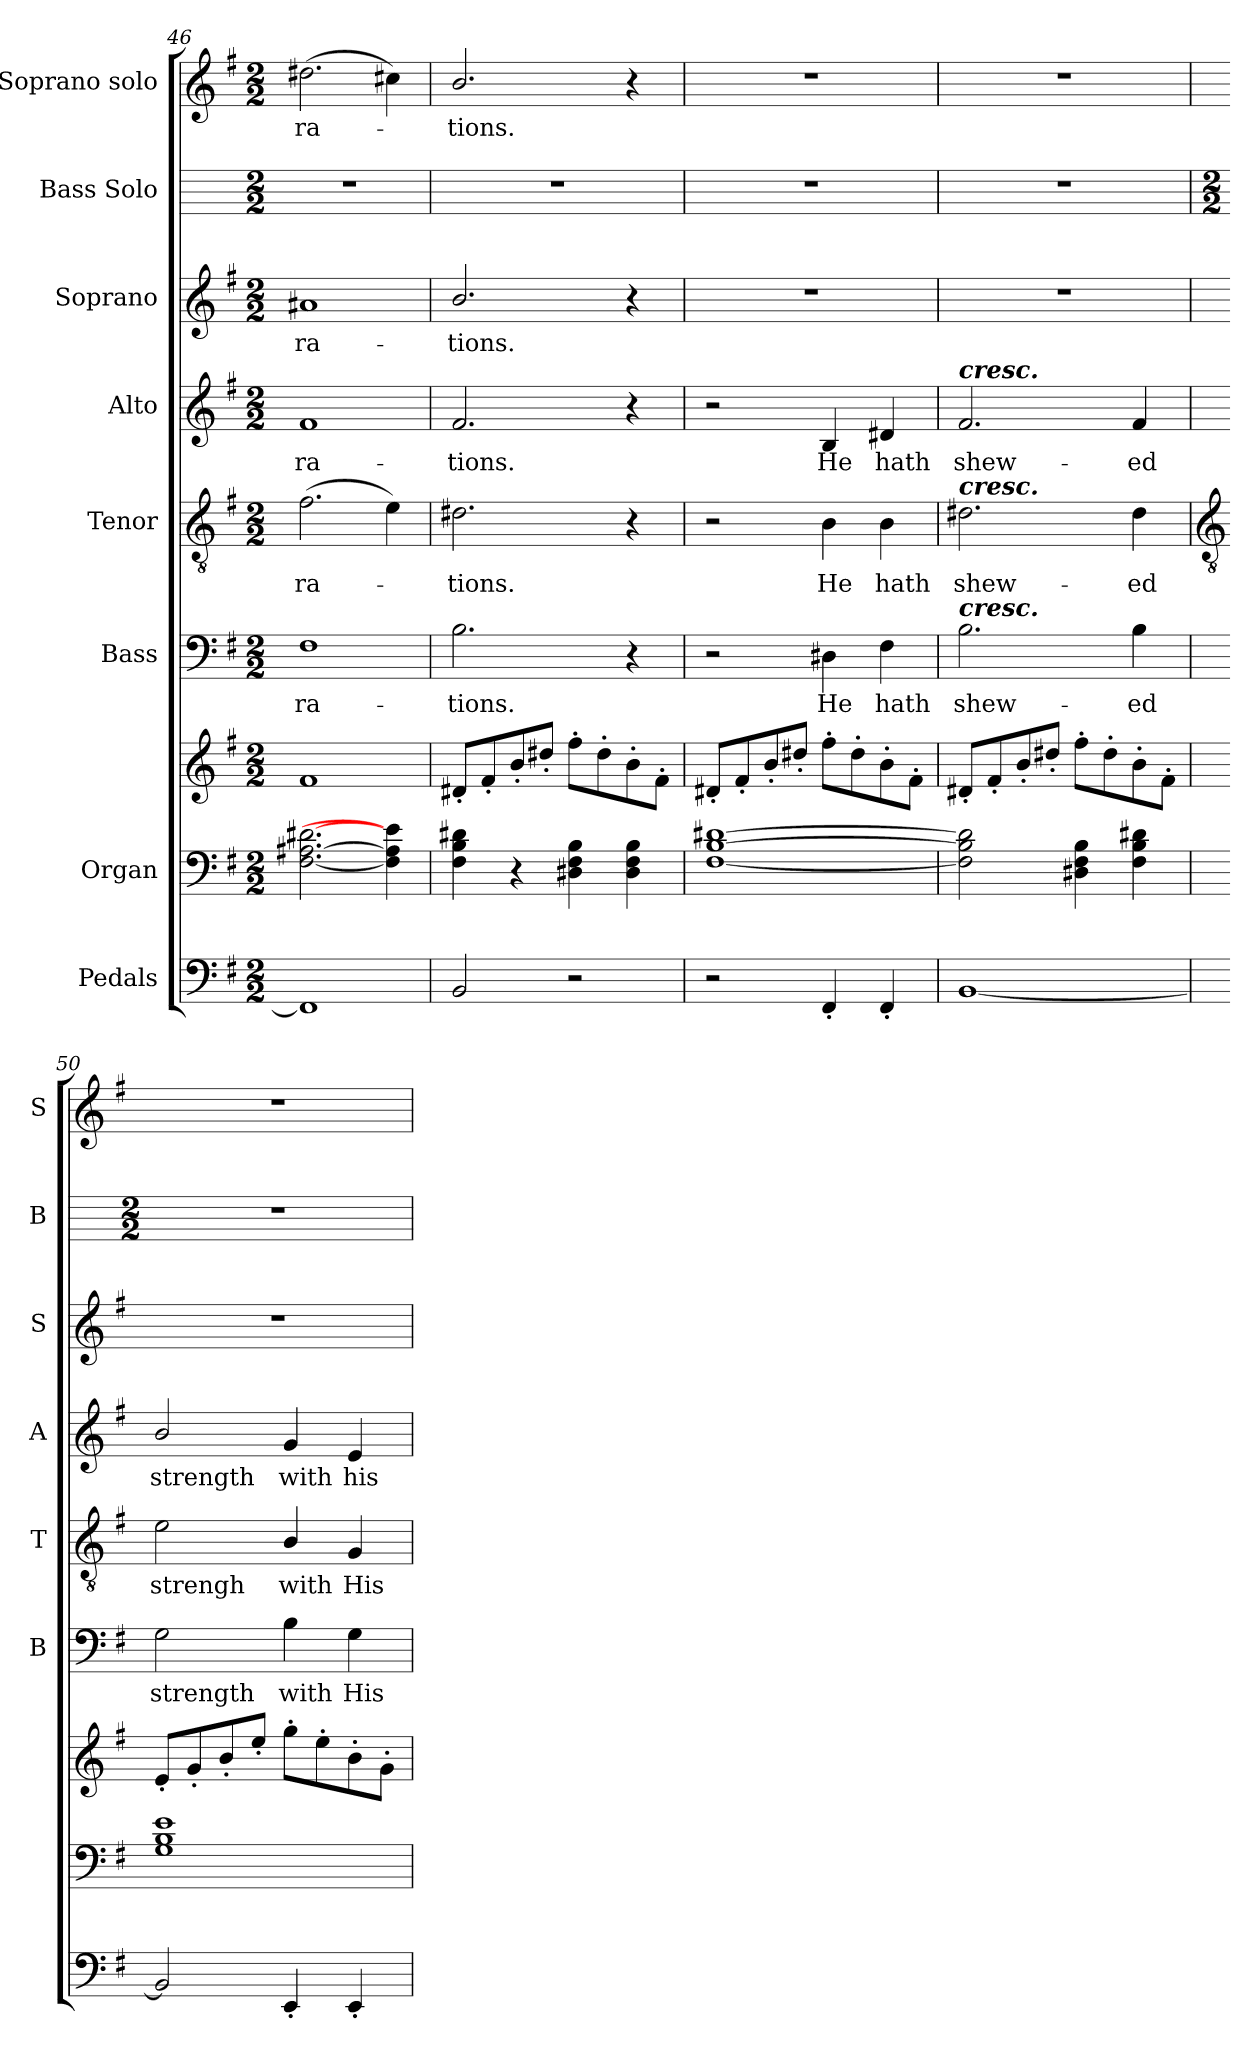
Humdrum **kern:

**kern	**kern	**kern	**kern	**text	**kern	**text	**kern	**text	**kern	**text	**kern	**kern	**text
*part8	*part7	*part7	*part6	*part6	*part5	*part5	*part4	*part4	*part3	*part3	*part2	*part1	*part1
*staff9	*staff8	*staff7	*staff6	*staff6	*staff5	*staff5	*staff4	*staff4	*staff3	*staff3	*staff2	*staff1	*staff1
*I"Pedals	*I"Organ	*	*I"Bass	*	*I"Tenor	*	*I"Alto	*	*I"Soprano	*	*I"Bass Solo	*I"Soprano solo	*
*	*	*	*I'B	*	*I'T	*	*I'A	*	*I'S	*	*I'B	*I'S	*
*clefF4	*clefF4	*clefG2	*clefF4	*	*clefGv2	*	*clefG2	*	*clefG2	*	*	*clefG2	*
*k[f#]	*k[f#]	*k[f#]	*k[f#]	*	*k[f#]	*	*k[f#]	*	*k[f#]	*	*	*k[f#]	*
*G:	*G:	*G:	*G:	*	*G:	*	*G:	*	*G:	*	*	*G:	*
*M2/2	*M2/2	*M2/2	*M2/2	*	*M2/2	*	*M2/2	*	*M2/2	*	*M2/2	*M2/2	*
=46	=46	=46	=46	=46	=46	=46	=46	=46	=46	=46	=46	=46	=46
!	!	!	!	!LO:LY:b	!	!LO:LY:b	!	!LO:LY:b	!	!LO:LY:b	!	!	!LO:LY:b
1FF#]	[2.F# [2.A#X [2.d#X	1f#	1F#	-ra-	(>2.f#	-ra-	1f#	-ra-	1a#X	-ra-	1r	(>2.dd#X	-ra-
.	4F#] 4A#] 4e]	.	.	.	4e)	.	.	.	.	.	.	4cc#X)	.
=47	=47	=47	=47	=47	=47	=47	=47	=47	=47	=47	=47	=47	=47
!	!	!	!	!LO:LY:b	!	!LO:LY:b	!	!LO:LY:b	!	!LO:LY:b	!	!	!LO:LY:b
2BB	4F# 4B 4d#X	8d#X'L	2.B	-tions.	2.d#X	tions.	2.f#	-tions.	2.b/	-tions.	1r	2.b/	tions.
.	.	8f#'	.	.	.	.	.	.	.	.	.	.	.
.	4r	8b'	.	.	.	.	.	.	.	.	.	.	.
.	.	8dd#X'J	.	.	.	.	.	.	.	.	.	.	.
2r	4D#X 4F# 4B	8ff#'L	.	.	.	.	.	.	.	.	.	.	.
.	.	8dd#'	.	.	.	.	.	.	.	.	.	.	.
.	4D# 4F# 4B	8b'	4r	.	4r	.	4r	.	4r	.	.	4r	.
.	.	8f#'J	.	.	.	.	.	.	.	.	.	.	.
=48	=48	=48	=48	=48	=48	=48	=48	=48	=48	=48	=48	=48	=48
2r	[1F# [1B [1d#X	8d#X'L	2r	.	2r	.	2r	.	1r	.	1r	1r	.
.	.	8f#'	.	.	.	.	.	.	.	.	.	.	.
.	.	8b'	.	.	.	.	.	.	.	.	.	.	.
.	.	8dd#X'J	.	.	.	.	.	.	.	.	.	.	.
!	!	!	!	!LO:LY:b	!	!LO:LY:b	!	!LO:LY:b	!	!	!	!	!
4FF#'	.	8ff#'L	4D#X	He	4B	He	4B	He	.	.	.	.	.
.	.	8dd#'	.	.	.	.	.	.	.	.	.	.	.
!	!	!	!	!LO:LY:b	!	!LO:LY:b	!	!LO:LY:b	!	!	!	!	!
4FF#'	.	8b'	4F#	hath	4B	hath	4d#X	hath	.	.	.	.	.
.	.	8f#'J	.	.	.	.	.	.	.	.	.	.	.
=49	=49	=49	=49	=49	=49	=49	=49	=49	=49	=49	=49	=49	=49
!	!	!	!	!	!	!	!LO:TX:a:Bi:t=cresc.	!	!	!	!	!	!
!	!	!	!	!	!LO:TX:a:Bi:t=cresc.	!	!	!	!	!	!	!	!
!	!	!	!LO:TX:a:Bi:t=cresc.	!	!	!	!	!	!	!	!	!	!
!	!	!	!	!LO:LY:b	!	!LO:LY:b	!	!LO:LY:b	!	!	!	!	!
[1BB	2F#] 2B] 2d#]	8d#X'L	2.B	shew-	2.d#X	shew-	2.f#	shew-	1r	.	1r	1r	.
.	.	8f#'	.	.	.	.	.	.	.	.	.	.	.
.	.	8b'	.	.	.	.	.	.	.	.	.	.	.
.	.	8dd#X'J	.	.	.	.	.	.	.	.	.	.	.
.	4D#X 4F# 4B	8ff#'L	.	.	.	.	.	.	.	.	.	.	.
.	.	8dd#'	.	.	.	.	.	.	.	.	.	.	.
!	!	!	!	!LO:LY:b	!	!LO:LY:b	!	!LO:LY:b	!	!	!	!	!
.	4F# 4B 4d#	8b'	4B	-ed	4d#	-ed	4f#	-ed	.	.	.	.	.
.	.	8f#'J	.	.	.	.	.	.	.	.	.	.	.
!!LO:LB:g=z
=50	=50	=50	=50	=50	=50	=50	=50	=50	=50	=50	=50	=50	=50
*	*	*	*	*	*clefGv2	*	*	*	*	*	*	*	*
*	*	*	*	*	*	*	*	*	*	*	*M2/2	*	*
!	!	!	!	!LO:LY:b	!	!LO:LY:b	!	!LO:LY:b	!	!	!	!	!
2BB]	1G 1B 1e	8e'L	2G	strength	2e	strengh	2b/	strength	1r	.	1r	1r	.
.	.	8g'	.	.	.	.	.	.	.	.	.	.	.
.	.	8b'	.	.	.	.	.	.	.	.	.	.	.
.	.	8ee'J	.	.	.	.	.	.	.	.	.	.	.
!	!	!	!	!LO:LY:b	!	!LO:LY:b	!	!LO:LY:b	!	!	!	!	!
4EE'	.	8gg'L	4B	with	4B/	with	4g	with	.	.	.	.	.
.	.	8ee'	.	.	.	.	.	.	.	.	.	.	.
!	!	!	!	!LO:LY:b	!	!LO:LY:b	!	!LO:LY:b	!	!	!	!	!
4EE'	.	8b'	4G	His	4G	His	4e	his	.	.	.	.	.
.	.	8g'J	.	.	.	.	.	.	.	.	.	.	.
=	=	=	=	=	=	=	=	=	=	=	=	=	=
*-	*-	*-	*-	*-	*-	*-	*-	*-	*-	*-	*-	*-	*-
